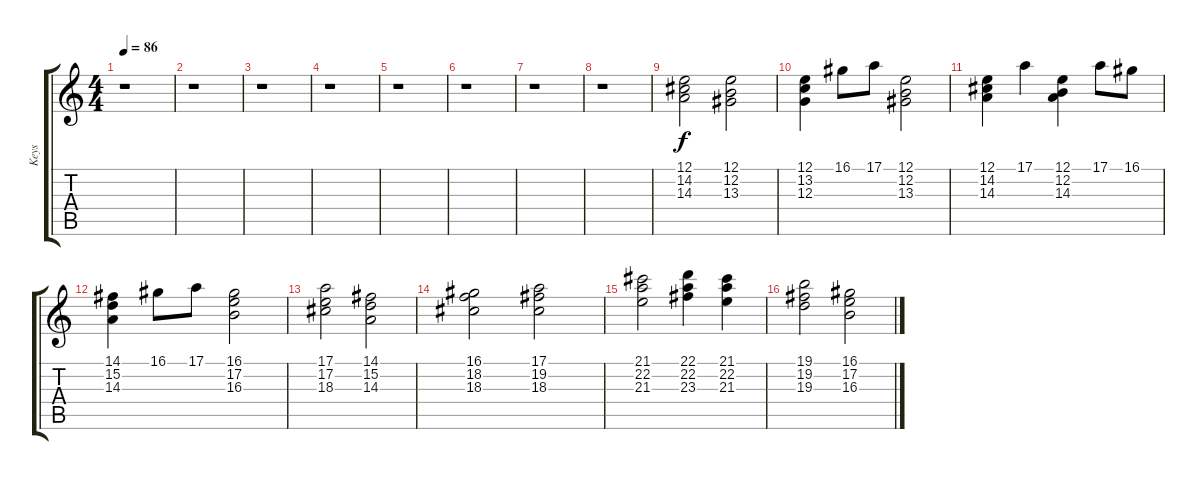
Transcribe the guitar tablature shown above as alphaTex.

\track ("Keys" "Keys") {instrument rockorgan}
\staff {score tabs}
\tuning (E4 B3 G3 D3 A2 E2) {hide}
\ts (4 4)
\tempo 86
\clef g2
\ks c
r.1{dy f} |
r.1 |
r.1 |
r.1 |
r.1 |
r.1 |
r.1 |
r.1 |
(12.1 14.2 14.3).2 (12.1 12.2 13.3).2 |
(12.1 13.2 12.3).4 16.1.8 17.1.8 (12.1 12.2 13.3).2 |
(12.1 14.2 14.3).4 17.1.4 (12.1 12.2 14.3).4 17.1.8 16.1.8 |
(14.1 15.2 14.3).4 16.1.8 17.1.8 (16.1 17.2 16.3).2 |
(17.1 17.2 18.3).2 (14.1 15.2 14.3).2 |
(16.1 18.2 18.3).2 (17.1 19.2 18.3).2 |
(21.1 22.2 21.3).2 (22.1 22.2 23.3).4 (21.1 22.2 21.3).4 |
(19.1 19.2 19.3).2 (16.1 17.2 16.3).2
